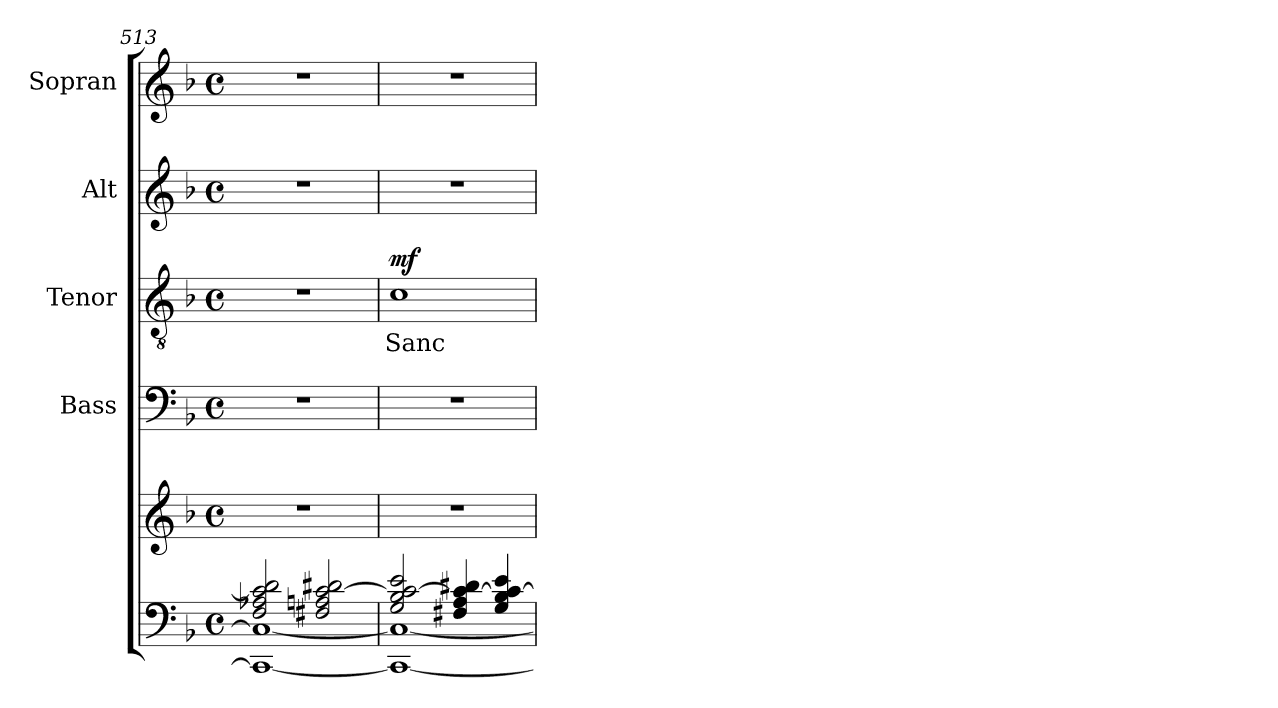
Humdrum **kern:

**kern	**kern	**kern	**kern	**text	**dynam	**kern	**kern
*part5	*part5	*part4	*part3	*part3	*part3	*part2	*part1
*staff6	*staff5	*staff4	*staff3	*staff3	*staff3	*staff2	*staff1
*	*	*I"Bass	*I"Tenor	*	*	*I"Alt	*I"Sopran
*	*	*I'B.	*I'T.	*	*	*I'A.	*I'S.
*clefF4	*clefG2	*clefF4	*clefGv2	*	*	*clefG2	*clefG2
*k[b-]	*k[b-]	*k[b-]	*k[b-]	*	*	*k[b-]	*k[b-]
*F:	*F:	*F:	*F:	*	*	*F:	*F:
*M4/4	*M4/4	*M4/4	*M4/4	*	*	*M4/4	*M4/4
*met(c)	*met(c)	*met(c)	*met(c)	*	*	*met(c)	*met(c)
=513	=513	=513	=513	=513	=513	=513	=513
*^	*	*	*	*	*	*	*
2F/ 2A-X/ 2c/] 2d/	1CC_ 1C_	1r	1r	1r	.	.	1r	1r
2F#X/ 2An/ [>2c/ 2d#X/	.	.	.	.	.	.	.	.
=514	=514	=514	=514	=514	=514	=514	=514	=514
!	!	!	!	!	!LO:LY:b	!LO:DY:a	!	!
2G/ 2B-/ 2c/_ 2e/	1CC_ 1C_	1r	1r	1c	Sanc-	mf	1r	1r
4F#X/ 4A/ 4c/_ 4d#X/	.	.	.	.	.	.	.	.
4G/ 4B-/ 4c/_ 4e/	.	.	.	.	.	.	.	.
*v	*v	*	*	*	*	*	*	*
=	=	=	=	=	=	=	=
*-	*-	*-	*-	*-	*-	*-	*-
